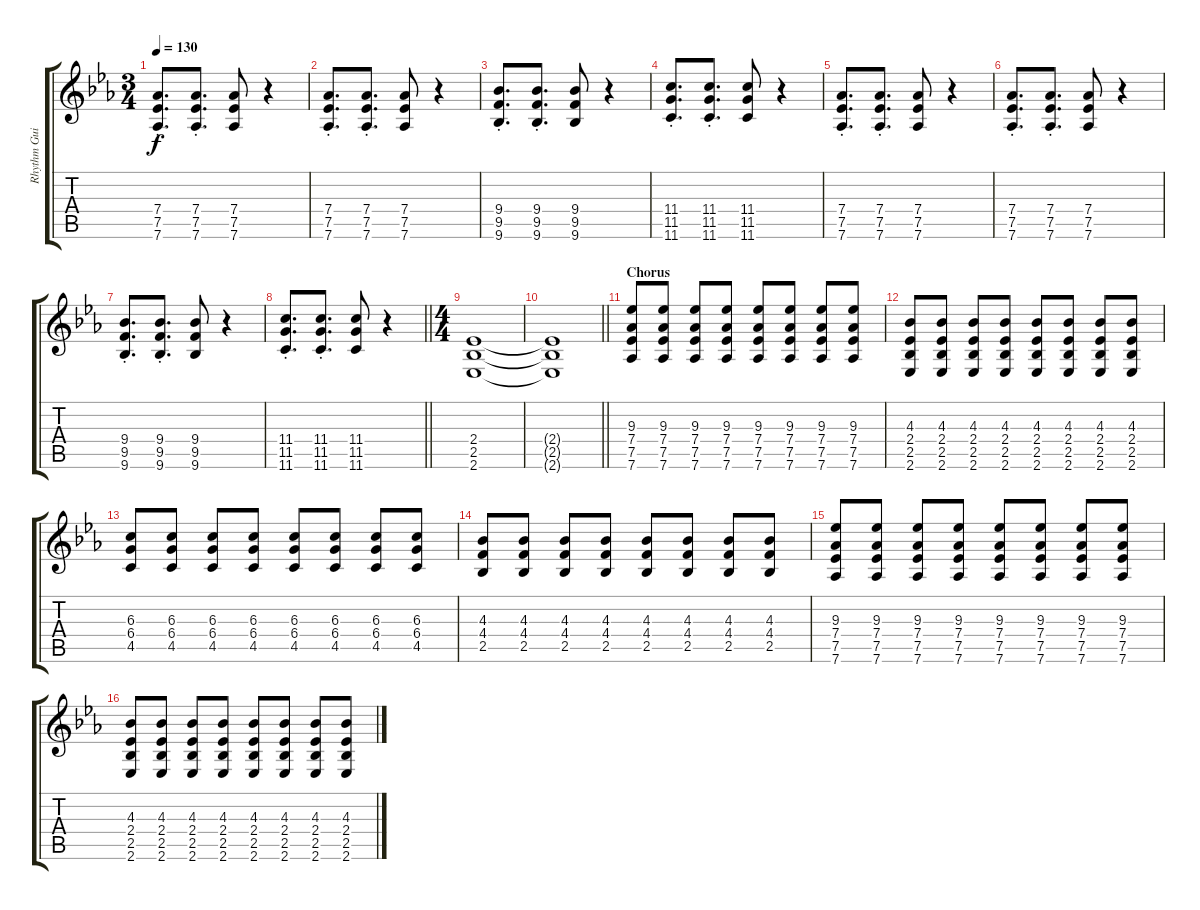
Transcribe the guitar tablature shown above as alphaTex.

\track ("Rhythm Guitar" "Rhythm Gui") {instrument overdrivenguitar}
\staff {score tabs}
\tuning (Eb4 Bb3 Gb3 Db3 Ab2 Db2) {hide}
\ts (3 4)
\tempo 130
\clef g2
\ks eb
(7.4{st} 7.5{st} 7.6{st}).8{d dy f instrument electricguitarmuted} (7.4{st} 7.5{st} 7.6{st}).8{d} (7.4 7.5 7.6).8 r.4 |
(7.4{st} 7.5{st} 7.6{st}).8{d} (7.4{st} 7.5{st} 7.6{st}).8{d} (7.4 7.5 7.6).8 r.4 |
(9.4{st} 9.5{st} 9.6{st}).8{d} (9.4{st} 9.5{st} 9.6{st}).8{d} (9.4 9.5 9.6).8 r.4 |
(11.4{st} 11.5{st} 11.6{st}).8{d} (11.4{st} 11.5{st} 11.6{st}).8{d} (11.4 11.5 11.6).8 r.4 |
(7.4{st} 7.5{st} 7.6{st}).8{d} (7.4{st} 7.5{st} 7.6{st}).8{d} (7.4 7.5 7.6).8 r.4 |
(7.4{st} 7.5{st} 7.6{st}).8{d} (7.4{st} 7.5{st} 7.6{st}).8{d} (7.4 7.5 7.6).8 r.4 |
(9.4{st} 9.5{st} 9.6{st}).8{d} (9.4{st} 9.5{st} 9.6{st}).8{d} (9.4 9.5 9.6).8 r.4 |
\barLineRight lightlight
(11.4{st} 11.5{st} 11.6{st}).8{d} (11.4{st} 11.5{st} 11.6{st}).8{d} (11.4 11.5 11.6).8 r.4 |
\ts (4 4)
(2.4 2.5 2.6).1{instrument overdrivenguitar} |
\barLineRight lightlight
(2.4{t} 2.5{t} 2.6{t}).1 |
\section ("" "Chorus")
(9.3 7.4 7.5 7.6).8 (9.3 7.4 7.5 7.6).8 (9.3 7.4 7.5 7.6).8 (9.3 7.4 7.5 7.6).8 (9.3 7.4 7.5 7.6).8 (9.3 7.4 7.5 7.6).8 (9.3 7.4 7.5 7.6).8 (9.3 7.4 7.5 7.6).8 |
(4.3 2.4 2.5 2.6).8 (4.3 2.4 2.5 2.6).8 (4.3 2.4 2.5 2.6).8 (4.3 2.4 2.5 2.6).8 (4.3 2.4 2.5 2.6).8 (4.3 2.4 2.5 2.6).8 (4.3 2.4 2.5 2.6).8 (4.3 2.4 2.5 2.6).8 |
(6.3 6.4 4.5).8 (6.3 6.4 4.5).8 (6.3 6.4 4.5).8 (6.3 6.4 4.5).8 (6.3 6.4 4.5).8 (6.3 6.4 4.5).8 (6.3 6.4 4.5).8 (6.3 6.4 4.5).8 |
(4.3 4.4 2.5).8 (4.3 4.4 2.5).8 (4.3 4.4 2.5).8 (4.3 4.4 2.5).8 (4.3 4.4 2.5).8 (4.3 4.4 2.5).8 (4.3 4.4 2.5).8 (4.3 4.4 2.5).8 |
(9.3 7.4 7.5 7.6).8 (9.3 7.4 7.5 7.6).8 (9.3 7.4 7.5 7.6).8 (9.3 7.4 7.5 7.6).8 (9.3 7.4 7.5 7.6).8 (9.3 7.4 7.5 7.6).8 (9.3 7.4 7.5 7.6).8 (9.3 7.4 7.5 7.6).8 |
(4.3 2.4 2.5 2.6).8 (4.3 2.4 2.5 2.6).8 (4.3 2.4 2.5 2.6).8 (4.3 2.4 2.5 2.6).8 (4.3 2.4 2.5 2.6).8 (4.3 2.4 2.5 2.6).8 (4.3 2.4 2.5 2.6).8 (4.3 2.4 2.5 2.6).8
